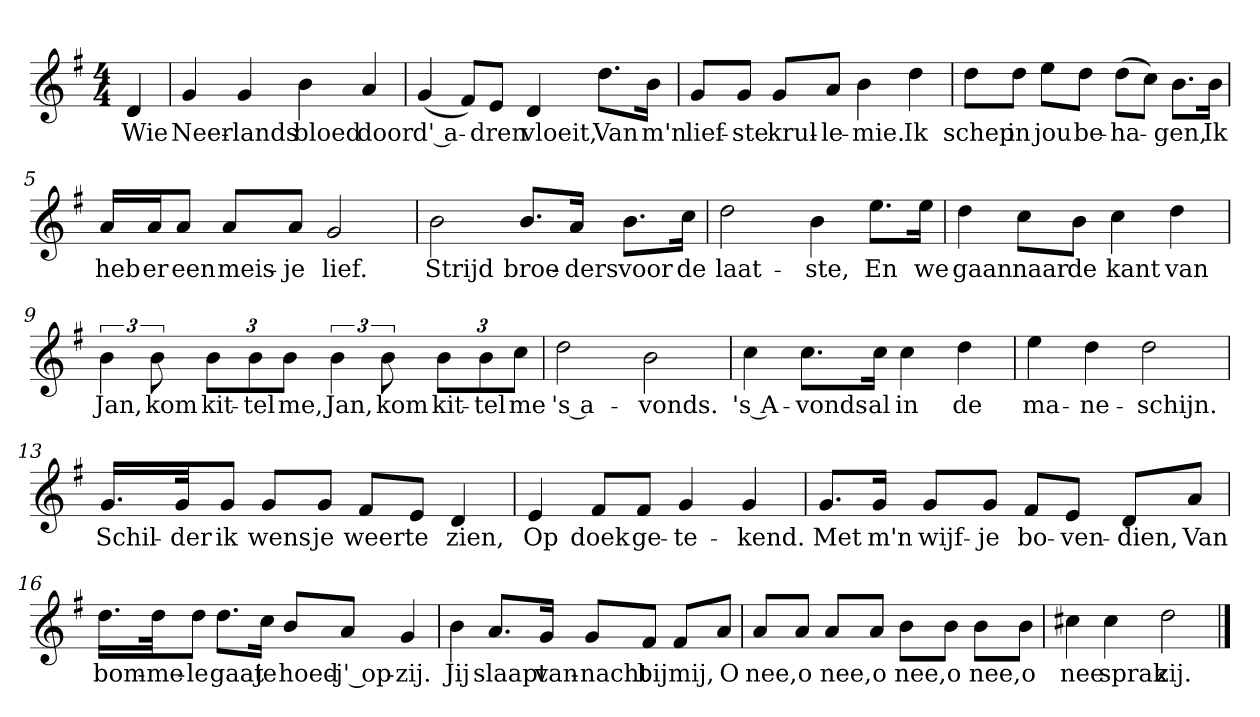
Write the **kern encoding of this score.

**kern	**text
*part1	*part1
*staff1	*staff1
*clefG2	*
*k[f#]	*
*G:	*
*M4/4	*
*MM120	*
=	=
4d	Wie
=1	=1
4g	Neer-
4g	-lands
4b	bloed
4a	door
=2	=2
(4g	d' a-
8f#/L)	.
8e/J	-dren
4d	vloeit,
8.dd\L	Van
16b\Jk	m'n
=3	=3
8g/L	lief-
8g/J	-ste
8g/L	krul-
8a/J	-le-
4b	-mie.
4dd	Ik
=4	=4
8dd\L	schep
8dd\J	in
8ee\L	jou
8dd\J	be-
(8dd\L	-ha-
8cc\J)	.
8.b\L	-gen,
16b\Jk	Ik
=5	=5
16a/LL	heb
16a/J	er
8a/J	een
8a/L	meis-
8a/J	-je
2g	lief.
=6	=6
2b	Strijd
8.b/L	broe-
16a/Jk	-ders
8.b\L	voor
16cc\Jk	de
=7	=7
2dd	laat-
4b	-ste,
8.ee\L	En
16ee\Jk	we
=8	=8
4dd	gaan
8cc\L	naar
8b\J	de
4cc	kant
4dd	van
=9	=9
6b	Jan,
12b	kom
12b\L	kit-
12b\	-tel
12b\J	me,
6b	Jan,
12b	kom
12b\L	kit-
12b\	-tel
12cc\J	me
=10	=10
2dd	's a-
2b	-vonds.
=11	=11
4cc	's A-
8.cc\L	-vonds
16cc\Jk	al
4cc	in
4dd	de
=12	=12
4ee	ma-
4dd	-ne-
2dd	-schijn.
=13	=13
16.g/LL	Schil-
32g/Jk	-der
8g/J	ik
8g/L	wens
8g/J	je
8f#/L	weer
8e/J	te
4d	zien,
=14	=14
4e	Op
8f#/L	doek
8f#/J	ge-
4g	-te-
4g	-kend.
=15	=15
8.g/L	Met
16g/Jk	m'n
8g/L	wijf-
8g/J	-je
8f#/L	bo-
8e/J	-ven-
8d/L	-dien,
8a/J	Van
=16	=16
16.dd\LL	bom-
32dd\Jk	-me-
8dd\J	-le
8.dd\L	gaat
16cc\Jk	je
8b/L	hoed-
8a/J	-j' op-
4g	-zij.
=17	=17
4b	Jij
8.a/L	slaapt
16g/Jk	van-
8g/L	-nacht
8f#/J	bij
8f#/L	mij,
8a/J	O
=18	=18
8a/L	nee,
8a/J	o
8a/L	nee,
8a/J	o
8b\L	nee,
8b\J	o
8b\L	nee,
8b\J	o
=19	=19
4cc#X	nee
4cc#	sprak
2dd	zij.
==	==
*-	*-
